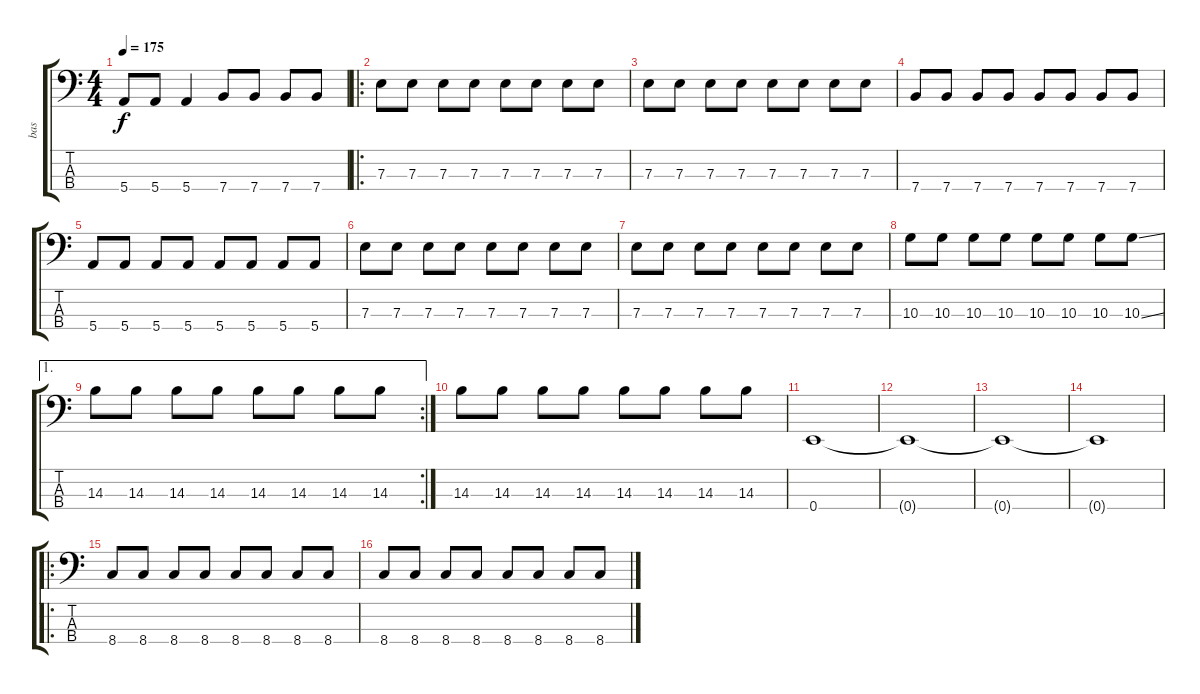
\track ("bas" "bas") {instrument electricbassfinger}
\staff {score tabs}
\tuning (G2 D2 A1 E1) {hide}
\ts (4 4)
\tempo 175
\clef f4
\ks c
5.4.8{dy f} 5.4.8 5.4.4 7.4.8 7.4.8 7.4.8 7.4.8 |
\ro
7.3.8 7.3.8 7.3.8 7.3.8 7.3.8 7.3.8 7.3.8 7.3.8 |
7.3.8 7.3.8 7.3.8 7.3.8 7.3.8 7.3.8 7.3.8 7.3.8 |
7.4.8 7.4.8 7.4.8 7.4.8 7.4.8 7.4.8 7.4.8 7.4.8 |
5.4.8 5.4.8 5.4.8 5.4.8 5.4.8 5.4.8 5.4.8 5.4.8 |
7.3.8 7.3.8 7.3.8 7.3.8 7.3.8 7.3.8 7.3.8 7.3.8 |
7.3.8 7.3.8 7.3.8 7.3.8 7.3.8 7.3.8 7.3.8 7.3.8 |
10.3.8 10.3.8 10.3.8 10.3.8 10.3.8 10.3.8 10.3.8 10.3{ss}.8 |
\ae 1
\rc 2
14.3.8 14.3.8 14.3.8 14.3.8 14.3.8 14.3.8 14.3.8 14.3.8 |
14.3.8 14.3.8 14.3.8 14.3.8 14.3.8 14.3.8 14.3.8 14.3.8 |
0.4.1 |
0.4{t}.1 |
0.4{t}.1 |
0.4{t}.1 |
\ro
8.4.8 8.4.8 8.4.8 8.4.8 8.4.8 8.4.8 8.4.8 8.4.8 |
8.4.8 8.4.8 8.4.8 8.4.8 8.4.8 8.4.8 8.4.8 8.4.8
